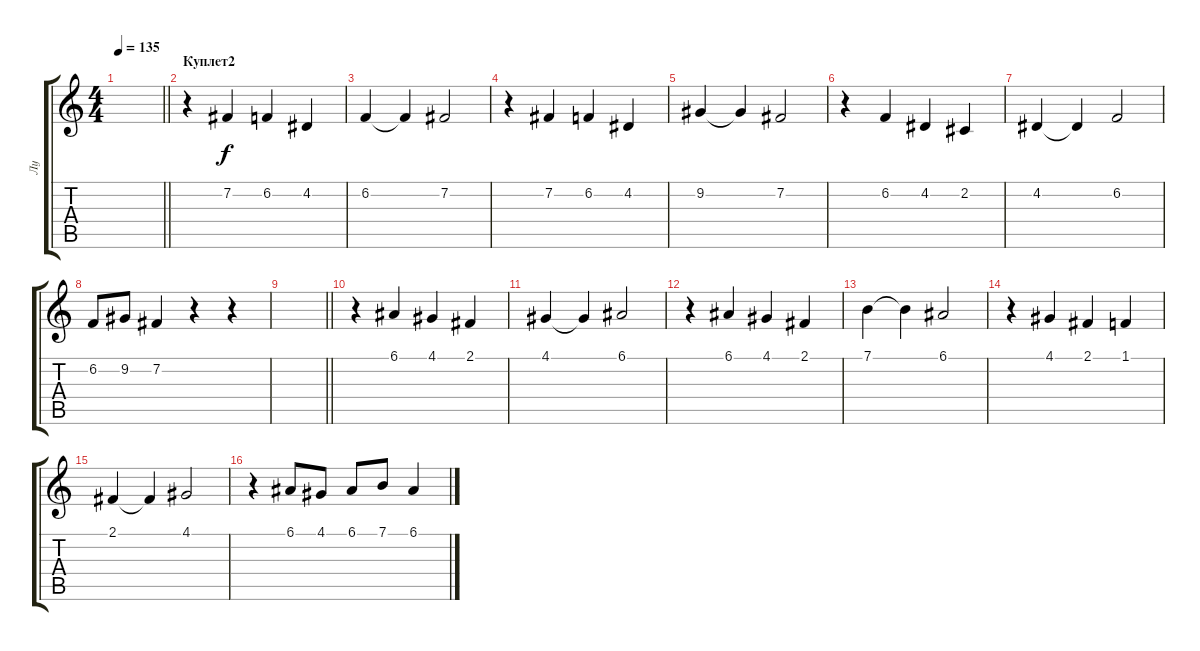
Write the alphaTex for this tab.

\track ("Лу" "Лу") {instrument violin}
\staff {score tabs}
\tuning (E4 B3 G3 D3 A2 E2) {hide}
\ts (4 4)
\tempo 135
\clef g2
\barLineRight lightlight
\ks c
|
\section ("" "Куплет2")
r.4 7.2.4 6.2.4 4.2.4 |
6.2.4 6.2{t}.4 7.2.2 |
r.4 7.2.4 6.2.4 4.2.4 |
9.2.4 9.2{t}.4 7.2.2 |
r.4 6.2.4 4.2.4 2.2.4 |
4.2.4 4.2{t}.4 6.2.2 |
6.2.8 9.2.8 7.2.4 r.4 r.4 |
\barLineRight lightlight
|
r.4 6.1.4 4.1.4 2.1.4 |
4.1.4 4.1{t}.4 6.1.2 |
r.4 6.1.4 4.1.4 2.1.4 |
7.1.4 7.1{t}.4 6.1.2 |
r.4 4.1.4 2.1.4 1.1.4 |
2.1.4 2.1{t}.4 4.1.2 |
r.4 6.1.8 4.1.8 6.1.8 7.1.8 6.1.4
